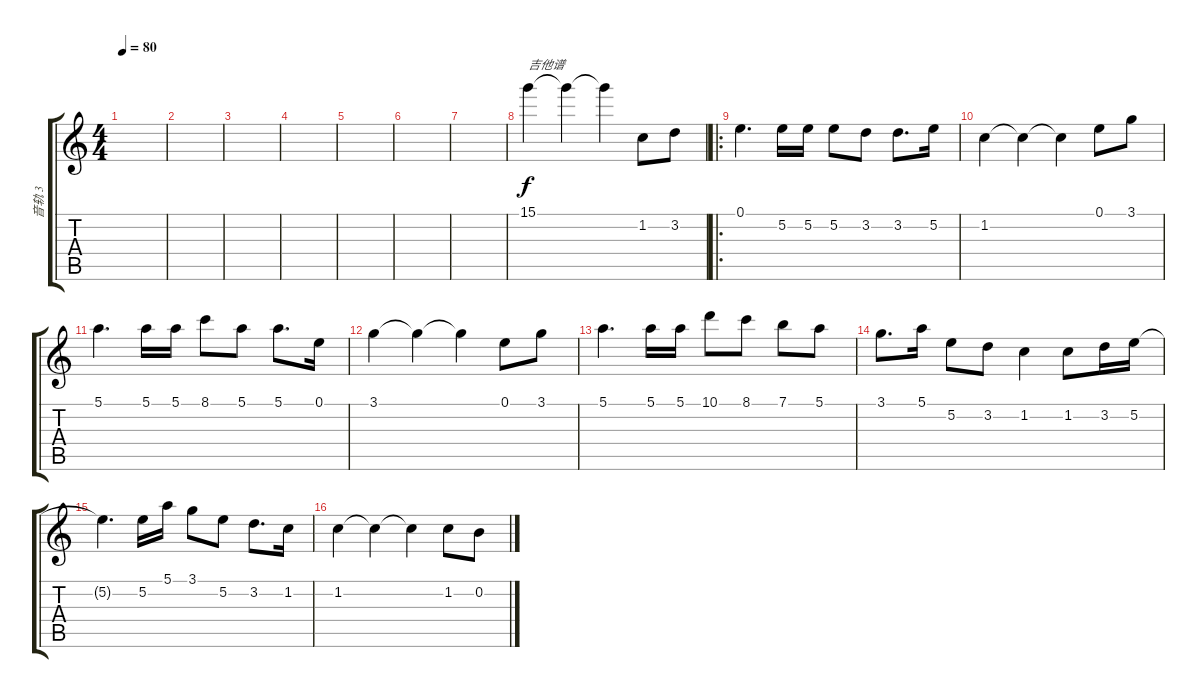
\track ("音轨 3" "音轨 3") {instrument acousticguitarnylon}
\staff {score tabs}
\tuning (E4 B3 G3 D3 A2 E2) {hide}
\ts (4 4)
\tempo 80
\clef g2
\ks c
|
|
|
|
|
|
|
15.1.4{txt "吉他谱"} 15.1{t}.4 15.1{t}.4 1.2.8 3.2.8 |
\ro
0.1.4{d} 5.2.16 5.2.16 5.2.8 3.2.8 3.2.8{d} 5.2.16 |
1.2.4 1.2{t}.4 1.2{t}.4 0.1.8 3.1.8 |
5.1.4{d} 5.1.16 5.1.16 8.1.8 5.1.8 5.1.8{d} 0.1.16 |
3.1.4 3.1{t}.4 3.1{t}.4 0.1.8 3.1.8 |
5.1.4{d} 5.1.16 5.1.16 10.1.8 8.1.8 7.1.8 5.1.8 |
3.1.8{d} 5.1.16 5.2.8 3.2.8 1.2.4 1.2.8 3.2.16 5.2.16 |
5.2{t}.4{d} 5.2.16 5.1.16 3.1.8 5.2.8 3.2.8{d} 1.2.16 |
1.2.4 1.2{t}.4 1.2{t}.4 1.2.8 0.2.8
